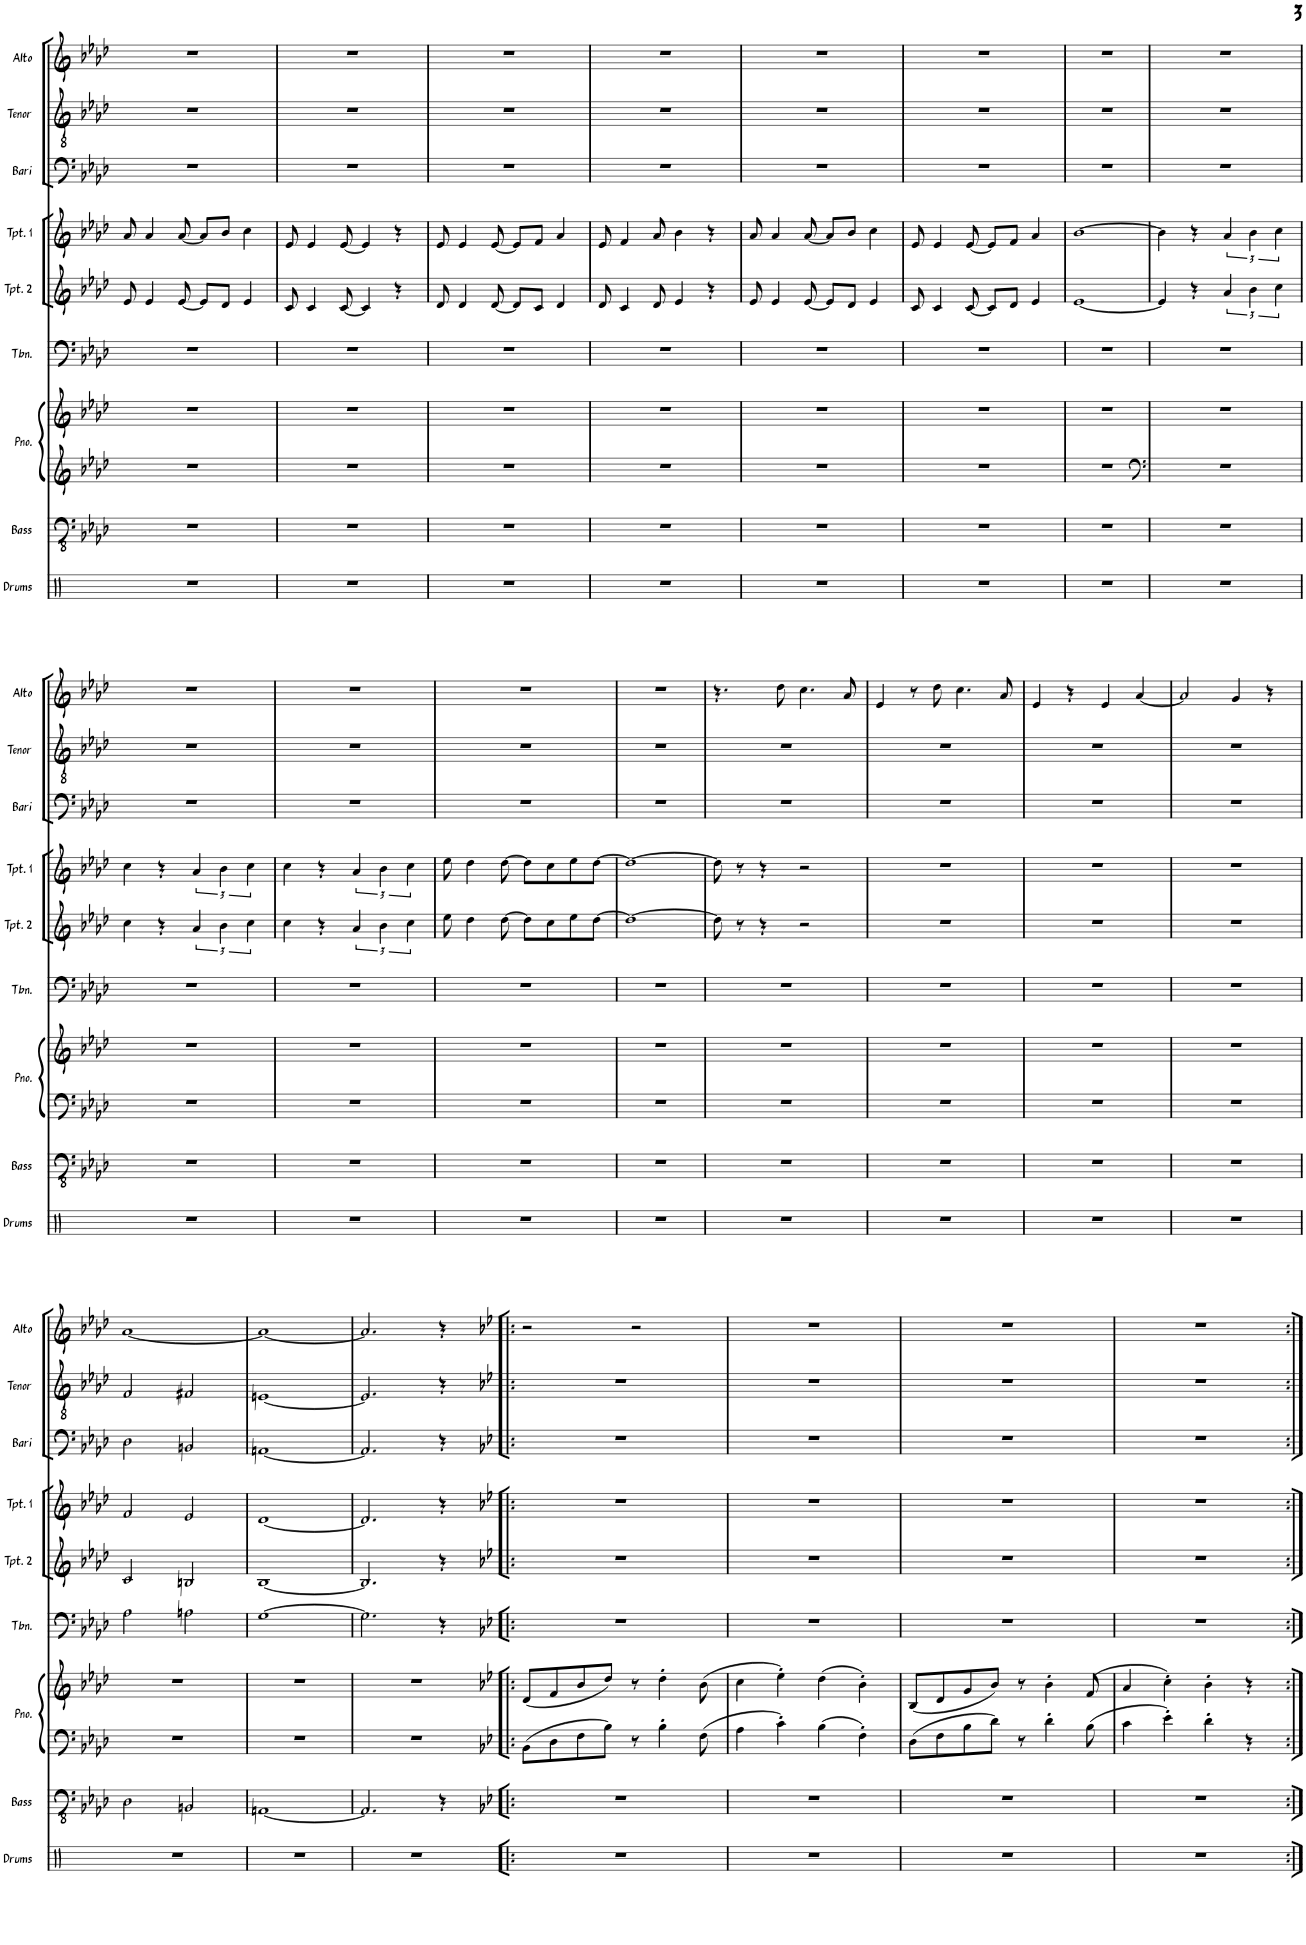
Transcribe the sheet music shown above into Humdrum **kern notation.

**kern	**kern	**kern	**kern	**kern	**kern	**kern	**kern	**kern	**kern
*part9	*part8	*part7	*part7	*part6	*part5	*part4	*part3	*part2	*part1
*staff10	*staff9	*staff8	*staff7	*staff6	*staff5	*staff4	*staff3	*staff2	*staff1
*I"Drums	*I"Bass	*I"Piano	*	*I"Trombone 1	*I"Trumpet 2	*I"Trumpet 1	*I"Bari Sax	*I"Tenor Sax	*I"Alto Sax
*I'Drums	*I'Bass	*I'Pno.	*	*I'Tbn.	*I'Tpt. 2	*I'Tpt. 1	*I'Bari	*I'Tenor	*I'Alto
!!LO:PB:g=z
*clefX	*clefFv4	*clefG2	*clefG2	*clefF4	*clefG2	*clefG2	*clefF4	*clefGv2	*clefG2
*	*	*	*	*	*ITrd1c2	*ITrd1c2	*ITrd12c21	*ITrd8c14	*ITrd5c9
*k[]	*k[b-e-a-d-]	*k[b-e-a-d-]	*k[b-e-a-d-]	*k[b-e-a-d-]	*k[b-e-a-d-]	*k[b-e-a-d-]	*k[b-e-a-d-]	*k[b-e-a-d-]	*k[b-e-a-d-]
*M4/4	*M4/4	*M4/4	*M4/4	*M4/4	*M4/4	*M4/4	*M4/4	*M4/4	*M4/4
=39	=39	=39	=39	=39	=39	=39	=39	=39	=39
1r	1r	1r	1r	1r	8e-/	8a-/	1r	1r	1r
.	.	.	.	.	4e-/	4a-/	.	.	.
.	.	.	.	.	[8e-/	[8a-/	.	.	.
.	.	.	.	.	8e-/L]	8a-/L]	.	.	.
.	.	.	.	.	8d-/J	8b-/J	.	.	.
.	.	.	.	.	4e-/	4cc\	.	.	.
=40	=40	=40	=40	=40	=40	=40	=40	=40	=40
1r	1r	1r	1r	1r	8c/	8e-/	1r	1r	1r
.	.	.	.	.	4c/	4e-/	.	.	.
.	.	.	.	.	[8c/	[8e-/	.	.	.
.	.	.	.	.	4c/]	4e-/]	.	.	.
.	.	.	.	.	4r	4r	.	.	.
=41	=41	=41	=41	=41	=41	=41	=41	=41	=41
1r	1r	1r	1r	1r	8d-/	8e-/	1r	1r	1r
.	.	.	.	.	4d-/	4e-/	.	.	.
.	.	.	.	.	[8d-/	[8e-/	.	.	.
.	.	.	.	.	8d-/L]	8e-/L]	.	.	.
.	.	.	.	.	8c/J	8f/J	.	.	.
.	.	.	.	.	4d-/	4a-/	.	.	.
=42	=42	=42	=42	=42	=42	=42	=42	=42	=42
1r	1r	1r	1r	1r	8d-/	8e-/	1r	1r	1r
.	.	.	.	.	4c/	4f/	.	.	.
.	.	.	.	.	8d-/	8a-/	.	.	.
.	.	.	.	.	4e-/	4b-\	.	.	.
.	.	.	.	.	4r	4r	.	.	.
=43	=43	=43	=43	=43	=43	=43	=43	=43	=43
1r	1r	1r	1r	1r	8e-/	8a-/	1r	1r	1r
.	.	.	.	.	4e-/	4a-/	.	.	.
.	.	.	.	.	[8e-/	[8a-/	.	.	.
.	.	.	.	.	8e-/L]	8a-/L]	.	.	.
.	.	.	.	.	8d-/J	8b-/J	.	.	.
.	.	.	.	.	4e-/	4cc\	.	.	.
=44	=44	=44	=44	=44	=44	=44	=44	=44	=44
1r	1r	1r	1r	1r	8c/	8e-/	1r	1r	1r
.	.	.	.	.	4c/	4e-/	.	.	.
.	.	.	.	.	[8c/	[8e-/	.	.	.
.	.	.	.	.	8c/L]	8e-/L]	.	.	.
.	.	.	.	.	8d-/J	8f/J	.	.	.
.	.	.	.	.	4e-/	4a-/	.	.	.
=45	=45	=45	=45	=45	=45	=45	=45	=45	=45
1r	1r	1r	1r	1r	[1e-	[1b-	1r	1r	1r
=46	=46	=46	=46	=46	=46	=46	=46	=46	=46
*	*	*clefF4	*	*	*	*	*	*	*
1r	1r	1r	1r	1r	4e-/]	4b-\]	1r	1r	1r
.	.	.	.	.	4r	4r	.	.	.
.	.	.	.	.	6a-/	6a-/	.	.	.
.	.	.	.	.	6b-\	6b-\	.	.	.
.	.	.	.	.	6cc\	6cc\	.	.	.
!!LO:LB:g=z
=47	=47	=47	=47	=47	=47	=47	=47	=47	=47
1r	1r	1r	1r	1r	4cc\	4cc\	1r	1r	1r
.	.	.	.	.	4r	4r	.	.	.
.	.	.	.	.	6a-/	6a-/	.	.	.
.	.	.	.	.	6b-\	6b-\	.	.	.
.	.	.	.	.	6cc\	6cc\	.	.	.
=48	=48	=48	=48	=48	=48	=48	=48	=48	=48
1r	1r	1r	1r	1r	4cc\	4cc\	1r	1r	1r
.	.	.	.	.	4r	4r	.	.	.
.	.	.	.	.	6a-/	6a-/	.	.	.
.	.	.	.	.	6b-\	6b-\	.	.	.
.	.	.	.	.	6cc\	6cc\	.	.	.
=49	=49	=49	=49	=49	=49	=49	=49	=49	=49
1r	1r	1r	1r	1r	8ee-\	8ee-\	1r	1r	1r
.	.	.	.	.	4dd-\	4dd-\	.	.	.
.	.	.	.	.	[8dd-\	[8dd-\	.	.	.
.	.	.	.	.	8dd-\L]	8dd-\L]	.	.	.
.	.	.	.	.	8cc\	8cc\	.	.	.
.	.	.	.	.	8ee-\	8ee-\	.	.	.
.	.	.	.	.	[8dd-\J	[8dd-\J	.	.	.
=50	=50	=50	=50	=50	=50	=50	=50	=50	=50
1r	1r	1r	1r	1r	1dd-_	1dd-_	1r	1r	1r
=51	=51	=51	=51	=51	=51	=51	=51	=51	=51
1r	1r	1r	1r	1r	8dd-\]	8dd-\]	1r	1r	4.r
.	.	.	.	.	8r	8r	.	.	.
.	.	.	.	.	4r	4r	.	.	.
.	.	.	.	.	.	.	.	.	8dd-\
.	.	.	.	.	2r	2r	.	.	4.cc\
.	.	.	.	.	.	.	.	.	8a-/
=52	=52	=52	=52	=52	=52	=52	=52	=52	=52
1r	1r	1r	1r	1r	1r	1r	1r	1r	4e-/
.	.	.	.	.	.	.	.	.	8r
.	.	.	.	.	.	.	.	.	8dd-\
.	.	.	.	.	.	.	.	.	4.cc\
.	.	.	.	.	.	.	.	.	8a-/
=53	=53	=53	=53	=53	=53	=53	=53	=53	=53
1r	1r	1r	1r	1r	1r	1r	1r	1r	4e-/
.	.	.	.	.	.	.	.	.	4r
.	.	.	.	.	.	.	.	.	4e-/
.	.	.	.	.	.	.	.	.	[4a-/
=54	=54	=54	=54	=54	=54	=54	=54	=54	=54
1r	1r	1r	1r	1r	1r	1r	1r	1r	2a-/]
.	.	.	.	.	.	.	.	.	4g/
.	.	.	.	.	.	.	.	.	4r
!!LO:LB:g=z
=55	=55	=55	=55	=55	=55	=55	=55	=55	=55
1r	2DD-\	1r	1r	2A-\	2c/	2f/	2D-\	2F/	[1a-
.	2BBBn/	.	.	2An\	2Bn/	2e-/	2BBn/	2F#X/	.
=56	=56	=56	=56	=56	=56	=56	=56	=56	=56
1r	[1AAAn	1r	1r	[1G	[1B-	[1d-	[1AAn	[1En	1a-_
=57	=57	=57	=57	=57	=57	=57	=57	=57	=57
1r	2.AAA/]	1r	1r	2.G\]	2.B-/]	2.d-/]	2.AA/]	2.E/]	2.a-/]
.	4r	.	.	4r	4r	4r	4r	4r	4r
=58!|:	=58!|:	=58!|:	=58!|:	=58!|:	=58!|:	=58!|:	=58!|:	=58!|:	=58!|:
*	*k[b-e-]	*k[b-e-]	*k[b-e-]	*k[b-e-]	*k[b-e-]	*k[b-e-]	*k[b-e-]	*k[b-e-]	*k[b-e-]
1r	1r	8BB-\L	(8d/L	1r	1r	1r	1r	1r	2r
.	.	8D\	8f/	.	.	.	.	.	.
.	.	8F\	8b-/	.	.	.	.	.	.
.	.	8B-\J	8dd/J)	.	.	.	.	.	.
.	.	8r	8r	.	.	.	.	.	2r
.	.	4B-'\	4dd'\	.	.	.	.	.	.
.	.	8F\	(8b-\	.	.	.	.	.	.
=59	=59	=59	=59	=59	=59	=59	=59	=59	=59
1r	1r	4A\	4cc\	1r	1r	1r	1r	1r	1r
.	.	4c'\	4ee-'\)	.	.	.	.	.	.
.	.	4B-\	(4dd\	.	.	.	.	.	.
.	.	4F'\	4b-'\)	.	.	.	.	.	.
=60	=60	=60	=60	=60	=60	=60	=60	=60	=60
1r	1r	8D\L	(8B-/L	1r	1r	1r	1r	1r	1r
.	.	8F\	8d/	.	.	.	.	.	.
.	.	8B-\	8g/	.	.	.	.	.	.
.	.	8d\J	8b-/J)	.	.	.	.	.	.
.	.	8r	8r	.	.	.	.	.	.
.	.	4d'\	4b-'\	.	.	.	.	.	.
.	.	8B-\	(8f/	.	.	.	.	.	.
=61	=61	=61	=61	=61	=61	=61	=61	=61	=61
1r	1r	4c\	4a/	1r	1r	1r	1r	1r	1r
.	.	4e-'\	4cc'\)	.	.	.	.	.	.
.	.	4d'\	4b-'\	.	.	.	.	.	.
.	.	4r	4r	.	.	.	.	.	.
=:|!	=:|!	=:|!	=:|!	=:|!	=:|!	=:|!	=:|!	=:|!	=:|!
*-	*-	*-	*-	*-	*-	*-	*-	*-	*-
